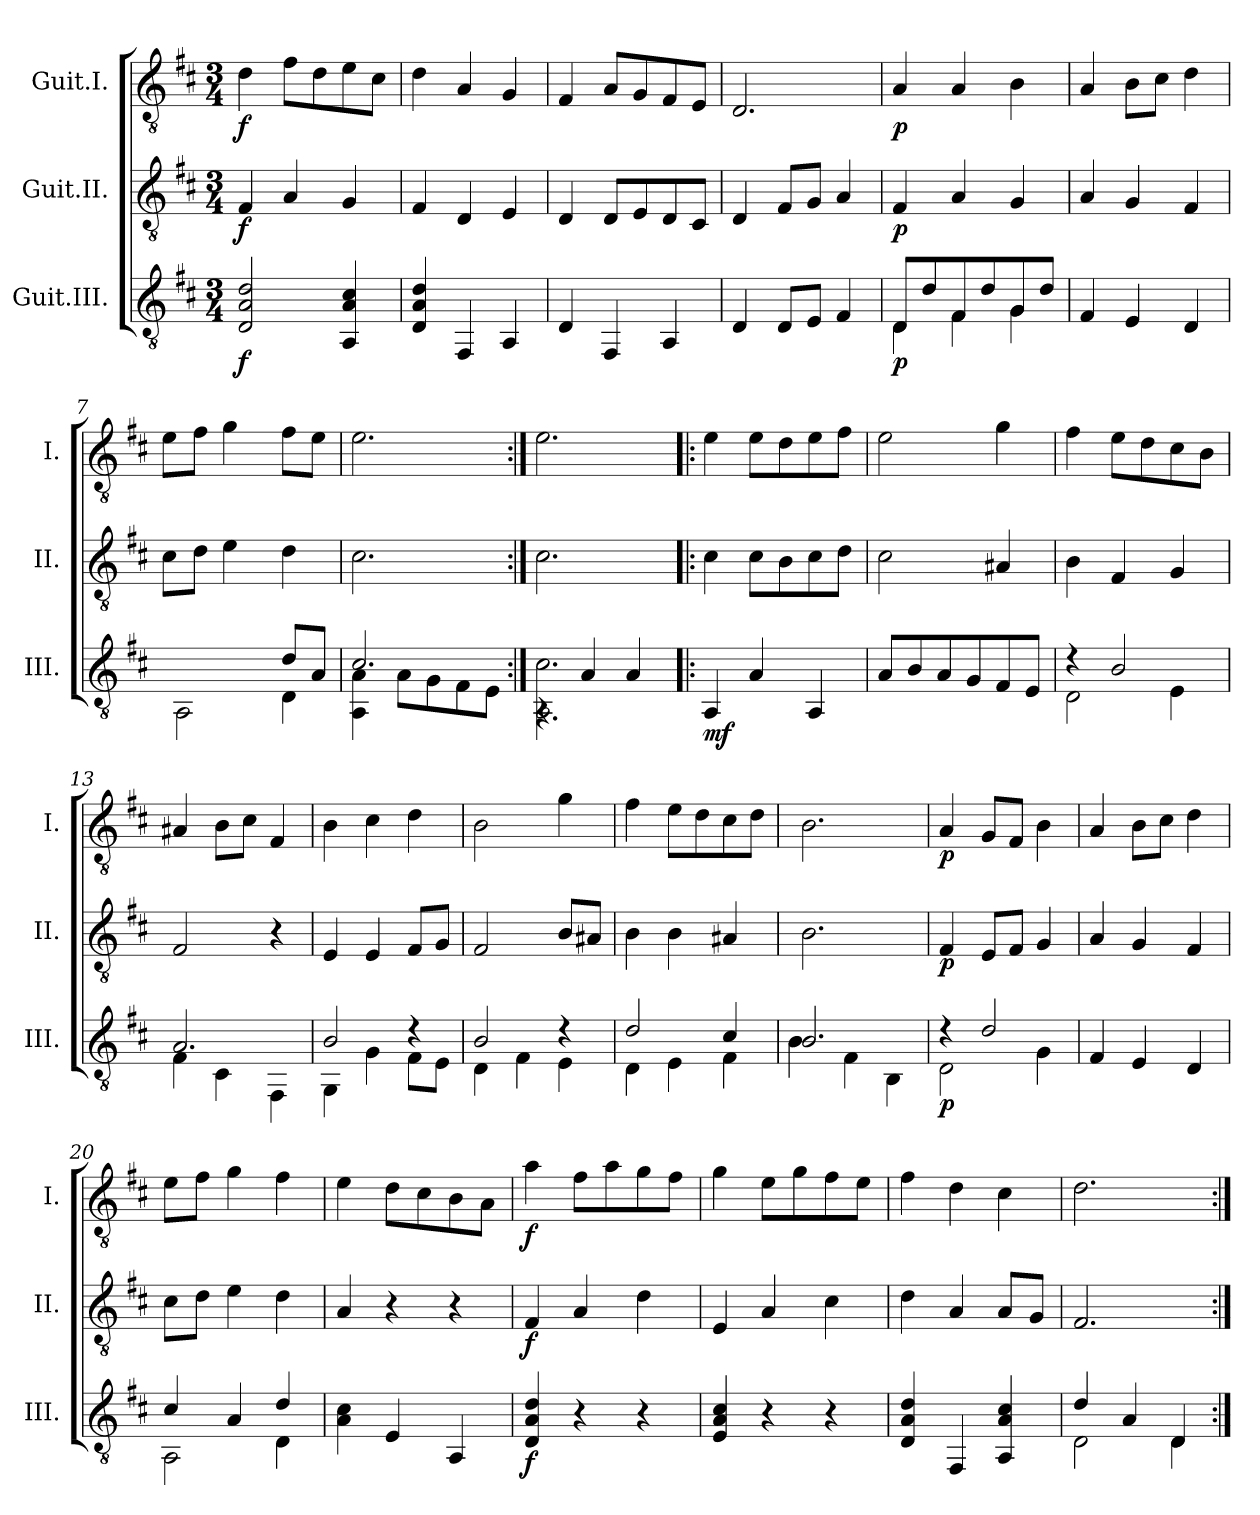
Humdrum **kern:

**kern	**dynam	**kern	**dynam	**kern	**dynam
*part3	*part3	*part2	*part2	*part1	*part1
*staff3	*staff3	*staff2	*staff2	*staff1	*staff1
*I"Guit.III.	*	*I"Guit.II.	*	*I"Guit.I.	*
*I'III.	*	*I'II.	*	*I'I.	*
*clefGv2	*	*clefGv2	*	*clefGv2	*
*k[f#c#]	*	*k[f#c#]	*	*k[f#c#]	*
*M3/4	*	*M3/4	*	*M3/4	*
*MM100	*	*MM100	*	*MM100	*
=1	=1	=1	=1	=1	=1
!	!LO:DY:b	!	!LO:DY:b	!	!LO:DY:b
2D/ 2A/ 2d/	f	4F#/	f	4d\	f
.	.	4A/	.	8f#\L	.
.	.	.	.	8d\	.
4AA/ 4A/ 4c#/	.	4G/	.	8e\	.
.	.	.	.	8c#\J	.
=2	=2	=2	=2	=2	=2
4D/ 4A/ 4d/	.	4F#/	.	4d\	.
4FF#/	.	4D/	.	4A/	.
4AA/	.	4E/	.	4G/	.
=3	=3	=3	=3	=3	=3
4D/	.	4D/	.	4F#/	.
4FF#/	.	8D/L	.	8A/L	.
.	.	8E/	.	8G/	.
4AA/	.	8D/	.	8F#/	.
.	.	8C#/J	.	8E/J	.
=4	=4	=4	=4	=4	=4
4D/	.	4D/	.	2.D/	.
8D/L	.	8F#/L	.	.	.
8E/J	.	8G/J	.	.	.
4F#/	.	4A/	.	.	.
=5	=5	=5	=5	=5	=5
*^	*	*	*	*	*
!	!	!LO:DY:b	!	!LO:DY:b	!	!LO:DY:b
8D/L	4D\	p	4F#/	p	4A/	p
8d/	.	.	.	.	.	.
8F#/	4F#\	.	4A/	.	4A/	.
8d/	.	.	.	.	.	.
8G/	4G\	.	4G/	.	4B\	.
8d/J	.	.	.	.	.	.
*v	*v	*	*	*	*	*
=6	=6	=6	=6	=6	=6
4F#/	.	4A/	.	4A/	.
4E/	.	4G/	.	8B\L	.
.	.	.	.	8c#\J	.
4D/	.	4F#/	.	4d\	.
!!LO:LB:g=z
=7	=7	=7	=7	=7	=7
*^	*	*	*	*	*
8AA/Lyy	2AA\	.	8c#\L	.	8e\L	.
8A/	.	.	8d\J	.	8f#\J	.
8c#/	.	.	4e\	.	4g\	.
8A/J	.	.	.	.	.	.
8d/L	4D\	.	4d\	.	8f#\L	.
8A/J	.	.	.	.	8e\J	.
=8	=8	=8	=8	=8	=8	=8
2.c#/	4AA\ 4A\	.	2.c#\	.	2.e\	.
.	8A\L	.	.	.	.	.
.	8G\	.	.	.	.	.
.	8F#\	.	.	.	.	.
.	8E\J	.	.	.	.	.
=9:|!	=9:|!	=9:|!	=9:|!	=9:|!	=9:|!	=9:|!
4rAA	2.AA\ 2.c#\	.	2.c#\	.	2.e\	.
4A/	.	.	.	.	.	.
4A/	.	.	.	.	.	.
*v	*v	*	*	*	*	*
=10!|:	=10!|:	=10!|:	=10!|:	=10!|:	=10!|:
!	!LO:DY:b	!	!LO:DY:b	!	!
!	!	!	!LO:DY:n=1:a	!	!
4AA/	mf	4c#\	mf mf	4e\	.
4A/	.	8c#\L	.	8e\L	.
.	.	8B\	.	8d\	.
4AA/	.	8c#\	.	8e\	.
.	.	8d\J	.	8f#\J	.
=11	=11	=11	=11	=11	=11
8A/L	.	2c#\	.	2e\	.
8B/	.	.	.	.	.
8A/	.	.	.	.	.
8G/	.	.	.	.	.
8F#/	.	4A#X/	.	4g\	.
8E/J	.	.	.	.	.
=12	=12	=12	=12	=12	=12
*^	*	*	*	*	*
4r	2D\	.	4B\	.	4f#\	.
2B/	.	.	4F#/	.	8e\L	.
.	.	.	.	.	8d\	.
.	4E\	.	4G/	.	8c#\	.
.	.	.	.	.	8B\J	.
!!LO:LB:g=z
=13	=13	=13	=13	=13	=13	=13
2.A/	4F#\	.	2F#/	.	4A#X/	.
.	4C#\	.	.	.	8B\L	.
.	.	.	.	.	8c#\J	.
.	4FF#\	.	4r	.	4F#/	.
=14	=14	=14	=14	=14	=14	=14
2B/	4GG\	.	4E/	.	4B\	.
.	4G\	.	4E/	.	4c#\	.
4r	8F#\L	.	8F#/L	.	4d\	.
.	8E\J	.	8G/J	.	.	.
=15	=15	=15	=15	=15	=15	=15
2B/	4D\	.	2F#/	.	2B\	.
.	4F#\	.	.	.	.	.
4r	4E\	.	8B/L	.	4g\	.
.	.	.	8A#X/J	.	.	.
=16	=16	=16	=16	=16	=16	=16
2d/	4D\	.	4B\	.	4f#\	.
.	4E\	.	4B\	.	8e\L	.
.	.	.	.	.	8d\	.
4c#/	4F#\	.	4A#X/	.	8c#\	.
.	.	.	.	.	8d\J	.
=17	=17	=17	=17	=17	=17	=17
2.B/	4B\	.	2.B\	.	2.B\	.
.	4F#\	.	.	.	.	.
.	4BB\	.	.	.	.	.
=18	=18	=18	=18	=18	=18	=18
!	!	!LO:DY:b	!	!LO:DY:b	!	!LO:DY:b
4r	2D\	p	4F#/	p	4A/	p
2d/	.	.	8E/L	.	8G/L	.
.	.	.	8F#/J	.	8F#/J	.
.	4G\	.	4G/	.	4B\	.
*v	*v	*	*	*	*	*
!!LO:LB:g=z
=19	=19	=19	=19	=19	=19
4F#/	.	4A/	.	4A/	.
4E/	.	4G/	.	8B\L	.
.	.	.	.	8c#\J	.
4D/	.	4F#/	.	4d\	.
=20	=20	=20	=20	=20	=20
*^	*	*	*	*	*
4c#/	2AA\	.	8c#\L	.	8e\L	.
.	.	.	8d\J	.	8f#\J	.
4A/	.	.	4e\	.	4g\	.
4d/	4D\	.	4d\	.	4f#\	.
*v	*v	*	*	*	*	*
=21	=21	=21	=21	=21	=21
4A\ 4c#\	.	4A/	.	4e\	.
4E/	.	4r	.	8d\L	.
.	.	.	.	8c#\	.
4AA/	.	4r	.	8B\	.
.	.	.	.	8A\J	.
=22	=22	=22	=22	=22	=22
!	!LO:DY:b	!	!LO:DY:b	!	!LO:DY:b
4D/ 4A/ 4d/	f	4F#/	f	4a\	f
4r	.	4A/	.	8f#\L	.
.	.	.	.	8a\	.
4r	.	4d\	.	8g\	.
.	.	.	.	8f#\J	.
=23	=23	=23	=23	=23	=23
4E/ 4A/ 4c#/	.	4E/	.	4g\	.
4r	.	4A/	.	8e\L	.
.	.	.	.	8g\	.
4r	.	4c#\	.	8f#\	.
.	.	.	.	8e\J	.
=24	=24	=24	=24	=24	=24
4D/ 4A/ 4d/	.	4d\	.	4f#\	.
4FF#/	.	4A/	.	4d\	.
4AA/ 4A/ 4c#/	.	8A/L	.	4c#\	.
.	.	8G/J	.	.	.
=25	=25	=25	=25	=25	=25
*^	*	*	*	*	*
4d/	2D\	.	2.F#/	.	2.d\	.
4A/	.	.	.	.	.	.
4D/	4D\	.	.	.	.	.
*v	*v	*	*	*	*	*
=:|!	=:|!	=:|!	=:|!	=:|!	=:|!
*-	*-	*-	*-	*-	*-
